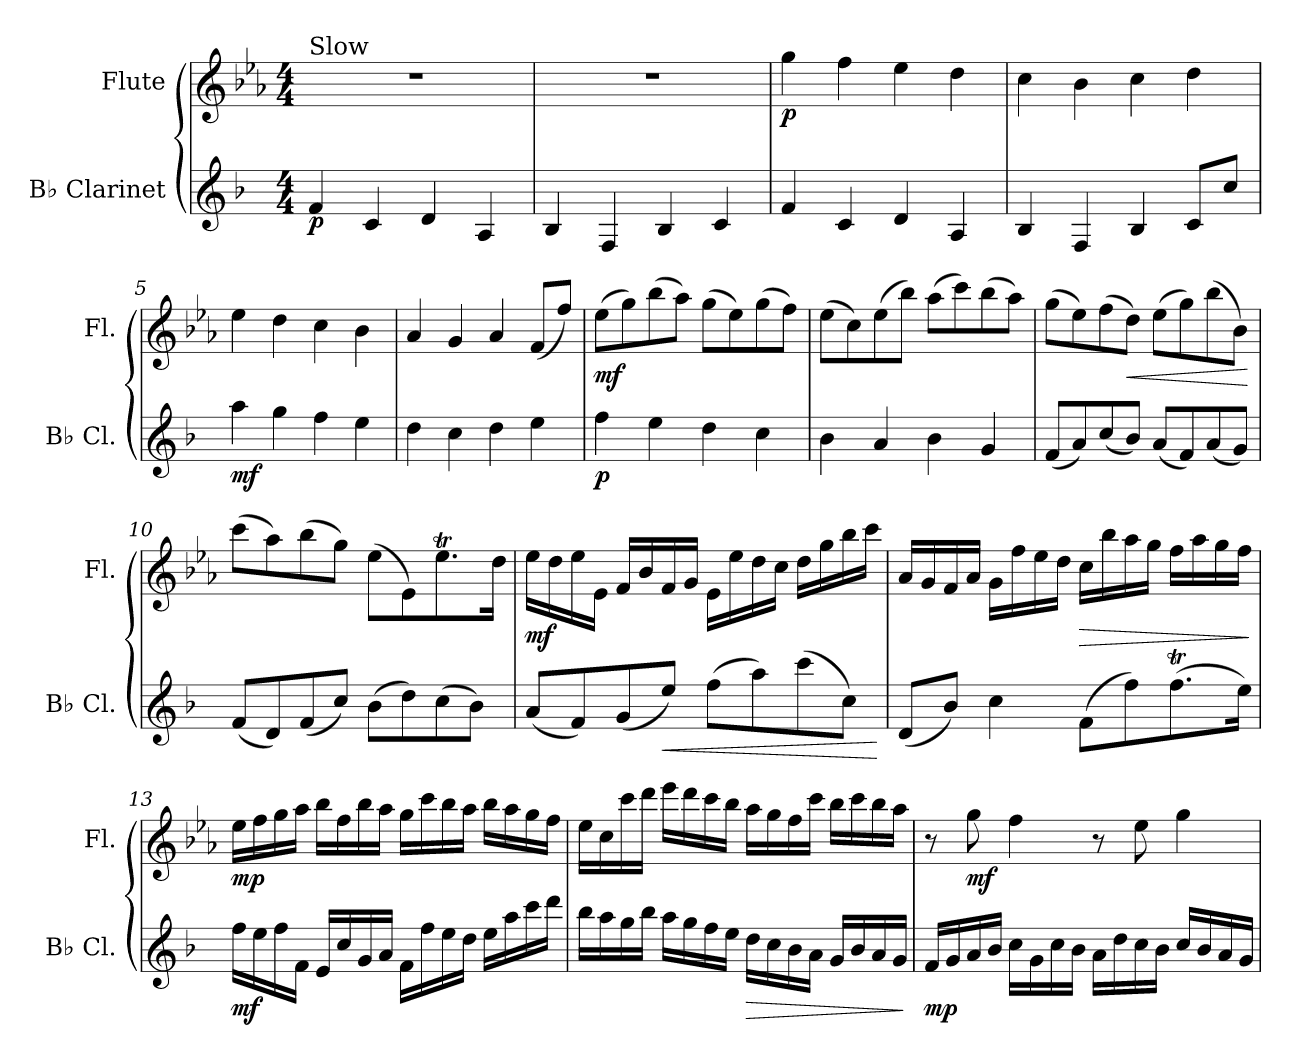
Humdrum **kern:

**kern	**dynam	**kern	**dynam
*part2	*part2	*part1	*part1
*staff2	*staff2	*staff1	*staff1
*I"B♭ Clarinet	*	*I"Flute	*
*I'B♭ Cl.	*	*I'Fl.	*
*clefG2	*	*clefG2	*
*ITrd1c2	*	*	*
*k[b-e-a-]	*	*k[b-e-a-]	*
*E-:	*	*E-:	*
*M4/4	*	*M4/4	*
=1	=1	=1	=1
!	!	!LO:TX:a:t=Slow	!
!	!LO:DY:b	!	!
4e-/	p	1r	.
4B-/	.	.	.
4c/	.	.	.
4G/	.	.	.
=2	=2	=2	=2
4A-/	.	1r	.
4E-/	.	.	.
4A-/	.	.	.
4B-/	.	.	.
=3	=3	=3	=3
!	!	!	!LO:DY:b
4e-/	.	4gg\	p
4B-/	.	4ff\	.
4c/	.	4ee-\	.
4G/	.	4dd\	.
=4	=4	=4	=4
4A-/	.	4cc\	.
4E-/	.	4b-\	.
4A-/	.	4cc\	.
8B-/L	.	4dd\	.
8b-/J	.	.	.
=5	=5	=5	=5
!	!LO:DY:b	!	!
4gg\	mf	4ee-\	.
4ff\	.	4dd\	.
4ee-\	.	4cc\	.
4dd\	.	4b-\	.
=6	=6	=6	=6
4cc\	.	4a-/	.
4b-\	.	4g/	.
4cc\	.	4a-/	.
4dd\	.	(8f/L	.
.	.	8ff/J)	.
!!LO:LB:g=z
=7	=7	=7	=7
!	!LO:DY:b	!	!LO:DY:b
4ee-\	p	(8ee-\L	mf
.	.	8gg\)	.
4dd\	.	(8bb-\	.
.	.	8aa-\J)	.
4cc\	.	(8gg\L	.
.	.	8ee-\)	.
4b-\	.	(8gg\	.
.	.	8ff\J)	.
=8	=8	=8	=8
4a-\	.	(8ee-\L	.
.	.	8cc\)	.
4g/	.	(8ee-\	.
.	.	8bb-\J)	.
4a-\	.	(8aa-\L	.
.	.	8ccc\)	.
4f/	.	(8bb-\	.
.	.	8aa-\J)	.
=9	=9	=9	=9
(8e-/L	.	(8gg\L	.
8g/)	.	8ee-\)	.
(8b-/	.	(8ff\	.
!	!	!	!LO:HP:b
8a-/J)	.	8dd\J)	<
(8g/L	.	(8ee-\L	.
8e-/)	.	8gg\)	.
(8g/	.	(8bb-\	.
8f/J)	.	8b-\J)	.
.	.	.	[
=10	=10	=10	=10
(8e-/L	.	(8ccc\L	.
8c/)	.	8aa-\)	.
(8e-/	.	(8bb-\	.
8b-/J)	.	8gg\J)	.
(8a-\L	.	(8ee-\L	.
8cc\)	.	8e-\)	.
(8b-\	.	8.ee-T\	.
8a-\J)	.	.	.
.	.	16dd\Jk	.
!!LO:LB:g=z
=11	=11	=11	=11
!	!	!	!LO:DY:b
(8g/L	.	16ee-\LL	mf
.	.	16dd\	.
8e-/)	.	16ee-\	.
.	.	16e-\JJ	.
(8f/	.	16f/LL	.
.	.	16b-/	.
!	!LO:HP:b	!	!
8dd/J)	<	16f/	.
.	.	16g/JJ	.
(8ee-\L	.	16e-\LL	.
.	.	16ee-\	.
8gg\)	.	16dd\	.
.	.	16cc\JJ	.
(8bb-\	.	16dd\LL	.
.	.	16gg\	.
8b-\J)	.	16bb-\	.
.	.	16ccc\JJ	.
.	[	.	.
=12	=12	=12	=12
(8c/L	.	16a-/LL	.
.	.	16g/	.
8a-/J)	.	16f/	.
.	.	16a-/JJ	.
4b-\	.	16g\LL	.
.	.	16ff\	.
.	.	16ee-\	.
.	.	16dd\JJ	.
!	!	!	!LO:HP:b
(8e-\L	.	16cc\LL	>
.	.	16bb-\	.
8ee-\)	.	16aa-\	.
.	.	16gg\JJ	.
(8.ee-T\	.	16ff\LL	.
.	.	16aa-\	.
.	.	16gg\	.
16dd\Jk)	.	16ff\JJ	.
.	.	.	]
!!LO:LB:g=z
=13	=13	=13	=13
!	!LO:DY:b	!	!LO:DY:b
16ee-\LL	mf	16ee-\LL	mp
16dd\	.	16ff\	.
16ee-\	.	16gg\	.
16e-\JJ	.	16aa-\JJ	.
16d/LL	.	16bb-\LL	.
16b-/	.	16ff\	.
16f/	.	16bb-\	.
16g/JJ	.	16aa-\JJ	.
16e-\LL	.	16gg\LL	.
16ee-\	.	16ccc\	.
16dd\	.	16bb-\	.
16cc\JJ	.	16aa-\JJ	.
16dd\LL	.	16bb-\LL	.
16gg\	.	16aa-\	.
16bb-\	.	16gg\	.
16ccc\JJ	.	16ff\JJ	.
=14	=14	=14	=14
16aa-\LL	.	16ee-\LL	.
16gg\	.	16cc\	.
16ff\	.	16ccc\	.
16aa-\JJ	.	16ddd\JJ	.
16gg\LL	.	16eee-\LL	.
16ff\	.	16ddd\	.
16ee-\	.	16ccc\	.
16dd\JJ	.	16bb-\JJ	.
!	!LO:HP:b	!	!
16cc\LL	>	16aa-\LL	.
16b-\	.	16gg\	.
16a-\	.	16ff\	.
16g\JJ	.	16ccc\JJ	.
16f/LL	.	16bb-\LL	.
16a-/	.	16ccc\	.
16g/	.	16bb-\	.
16f/JJ	.	16aa-\JJ	.
.	]	.	.
!!LO:LB:g=z
=15	=15	=15	=15
!	!LO:DY:b	!	!
16e-/LL	mp	8r	.
16f/	.	.	.
!	!	!	!LO:DY:b
16g/	.	8gg\	mf
16a-/JJ	.	.	.
16b-\LL	.	4ff\	.
16f\	.	.	.
16b-\	.	.	.
16a-\JJ	.	.	.
16g\LL	.	8r	.
16cc\	.	.	.
16b-\	.	8ee-\	.
16a-\JJ	.	.	.
16b-/LL	.	4gg\	.
16a-/	.	.	.
16g/	.	.	.
16f/JJ	.	.	.
=	=	=	=
*-	*-	*-	*-
